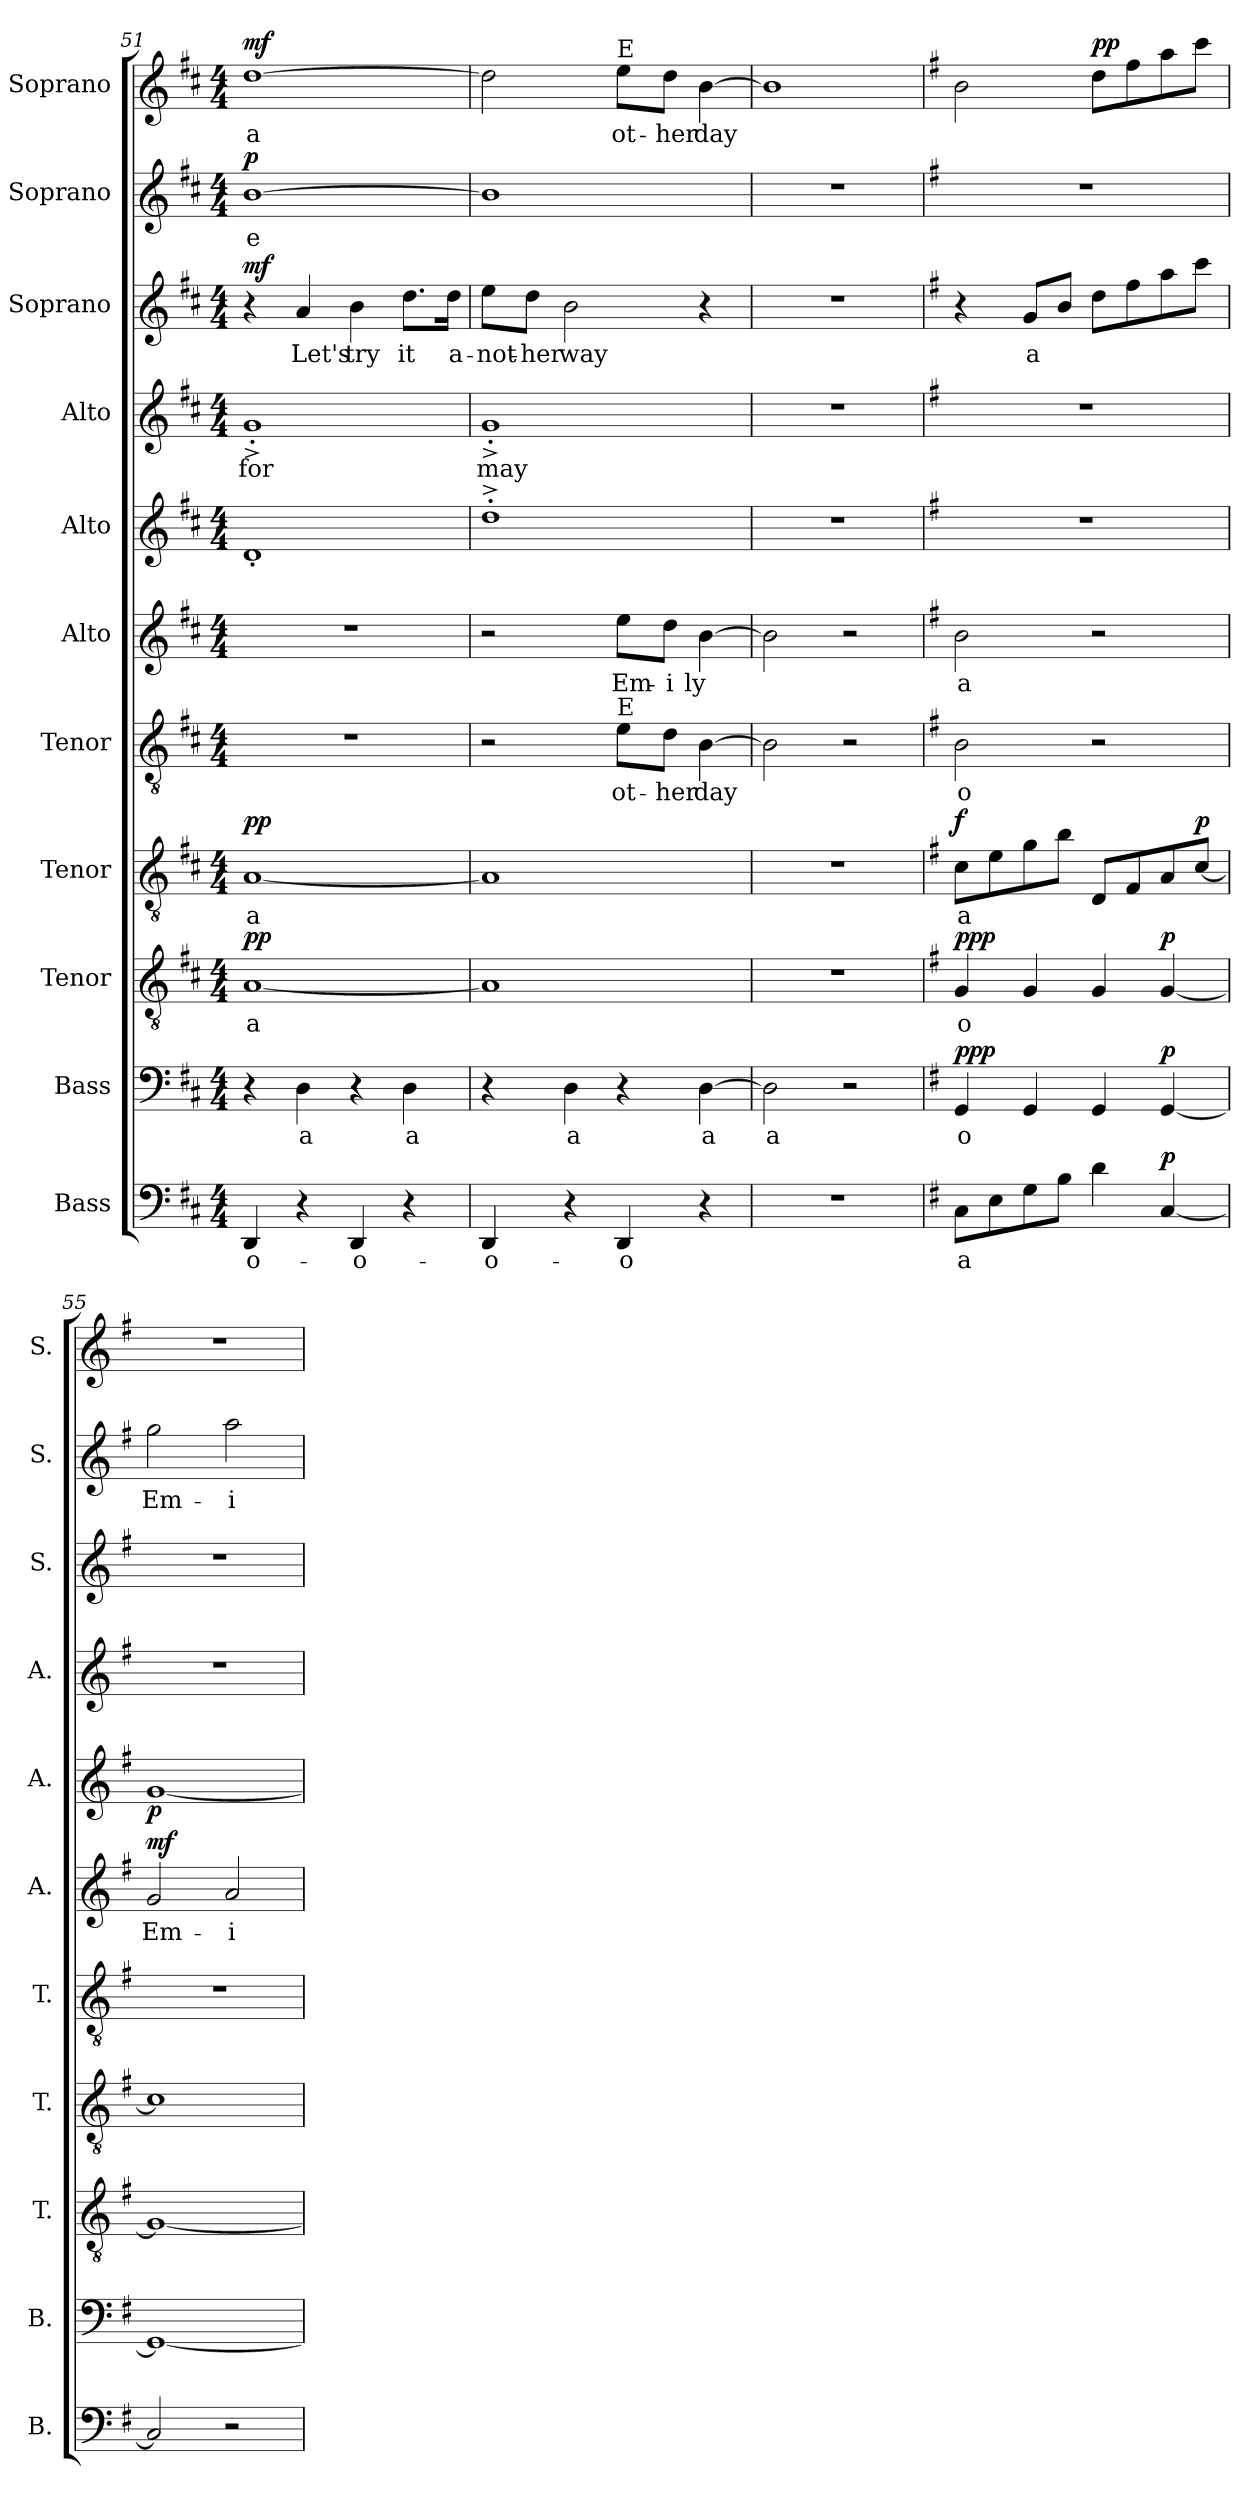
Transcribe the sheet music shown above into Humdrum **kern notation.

**kern	**text	**dynam	**kern	**text	**dynam	**kern	**text	**dynam	**kern	**text	**dynam	**kern	**text	**kern	**text	**dynam	**kern	**dynam	**kern	**text	**kern	**text	**dynam	**kern	**text	**dynam	**kern	**text	**dynam
*part11	*part11	*part11	*part10	*part10	*part10	*part9	*part9	*part9	*part8	*part8	*part8	*part7	*part7	*part6	*part6	*part6	*part5	*part5	*part4	*part4	*part3	*part3	*part3	*part2	*part2	*part2	*part1	*part1	*part1
*staff11	*staff11	*staff11	*staff10	*staff10	*staff10	*staff9	*staff9	*staff9	*staff8	*staff8	*staff8	*staff7	*staff7	*staff6	*staff6	*staff6	*staff5	*staff5	*staff4	*staff4	*staff3	*staff3	*staff3	*staff2	*staff2	*staff2	*staff1	*staff1	*staff1
*I"Bass	*	*	*I"Bass	*	*	*I"Tenor	*	*	*I"Tenor	*	*	*I"Tenor	*	*I"Alto	*	*	*I"Alto	*	*I"Alto	*	*I"Soprano	*	*	*I"Soprano	*	*	*I"Soprano	*	*
*I'B.	*	*	*I'B.	*	*	*I'T.	*	*	*I'T.	*	*	*I'T.	*	*I'A.	*	*	*I'A.	*	*I'A.	*	*I'S.	*	*	*I'S.	*	*	*I'S.	*	*
*clefF4	*	*	*clefF4	*	*	*clefGv2	*	*	*clefGv2	*	*	*clefGv2	*	*clefG2	*	*	*clefG2	*	*clefG2	*	*clefG2	*	*	*clefG2	*	*	*clefG2	*	*
*k[f#c#]	*	*	*k[f#c#]	*	*	*k[f#c#]	*	*	*k[f#c#]	*	*	*k[f#c#]	*	*k[f#c#]	*	*	*k[f#c#]	*	*k[f#c#]	*	*k[f#c#]	*	*	*k[f#c#]	*	*	*k[f#c#]	*	*
*M4/4	*	*	*M4/4	*	*	*M4/4	*	*	*M4/4	*	*	*M4/4	*	*M4/4	*	*	*M4/4	*	*M4/4	*	*M4/4	*	*	*M4/4	*	*	*M4/4	*	*
=51	=51	=51	=51	=51	=51	=51	=51	=51	=51	=51	=51	=51	=51	=51	=51	=51	=51	=51	=51	=51	=51	=51	=51	=51	=51	=51	=51	=51	=51
!	!LO:LY:b	!	!	!	!	!	!LO:LY:b	!LO:DY:b	!	!LO:LY:b	!LO:DY:b	!	!	!	!	!	!	!	!	!LO:LY:b	!	!	!LO:DY:b	!	!LO:LY:b	!LO:DY:b	!	!LO:LY:b	!LO:DY:b
4DD/	-o-	.	4r	.	.	[1A	a	pp	[1A	a	pp	1r	.	1r	.	.	1d'	.	1g'^	for	4r	.	mf	[1b	e	p	[1dd	a	mf
!	!	!	!	!LO:LY:b	!	!	!	!	!	!	!	!	!	!	!	!	!	!	!	!	!	!LO:LY:b	!	!	!	!	!	!	!
4r	.	.	4D\	a	.	.	.	.	.	.	.	.	.	.	.	.	.	.	.	.	4a/	Let's	.	.	.	.	.	.	.
!	!LO:LY:b	!	!	!	!	!	!	!	!	!	!	!	!	!	!	!	!	!	!	!	!	!LO:LY:b	!	!	!	!	!	!	!
4DD/	-o-	.	4r	.	.	.	.	.	.	.	.	.	.	.	.	.	.	.	.	.	4b\	try	.	.	.	.	.	.	.
!	!	!	!	!LO:LY:b	!	!	!	!	!	!	!	!	!	!	!	!	!	!	!	!	!	!LO:LY:b	!	!	!	!	!	!	!
4r	.	.	4D\	a	.	.	.	.	.	.	.	.	.	.	.	.	.	.	.	.	8.dd\L	it	.	.	.	.	.	.	.
!	!	!	!	!	!	!	!	!	!	!	!	!	!	!	!	!	!	!	!	!	!	!LO:LY:b	!	!	!	!	!	!	!
.	.	.	.	.	.	.	.	.	.	.	.	.	.	.	.	.	.	.	.	.	16dd\Jk	a-	.	.	.	.	.	.	.
=52	=52	=52	=52	=52	=52	=52	=52	=52	=52	=52	=52	=52	=52	=52	=52	=52	=52	=52	=52	=52	=52	=52	=52	=52	=52	=52	=52	=52	=52
!	!LO:LY:b	!	!	!	!	!	!	!	!	!	!	!	!	!	!	!	!	!	!	!LO:LY:b	!	!LO:LY:b	!	!	!	!	!	!	!
4DD/	-o-	.	4r	.	.	1A]	.	.	1A]	.	.	2r	.	2r	.	.	1dd'^	.	1g'^	may	8ee\L	-not-	.	1b]	.	.	2dd\]	.	.
!	!	!	!	!	!	!	!	!	!	!	!	!	!	!	!	!	!	!	!	!	!	!LO:LY:b	!	!	!	!	!	!	!
.	.	.	.	.	.	.	.	.	.	.	.	.	.	.	.	.	.	.	.	.	8dd\J	-her	.	.	.	.	.	.	.
!	!	!	!	!LO:LY:b	!	!	!	!	!	!	!	!	!	!	!	!	!	!	!	!	!	!LO:LY:b	!	!	!	!	!	!	!
4r	.	.	4D\	a	.	.	.	.	.	.	.	.	.	.	.	.	.	.	.	.	2b\	way	.	.	.	.	.	.	.
!	!	!	!	!	!	!	!	!	!	!	!	!	!	!	!	!	!	!	!	!	!	!	!	!	!	!	!LO:TX:a:t=E	!	!
!	!	!	!	!	!	!	!	!	!	!	!	!LO:TX:a:t=E	!	!	!	!	!	!	!	!	!	!	!	!	!	!	!	!	!
!	!LO:LY:b	!	!	!	!	!	!	!	!	!	!	!	!LO:LY:b	!	!LO:LY:b	!	!	!	!	!	!	!	!	!	!	!	!	!LO:LY:b	!
4DD/	-o	.	4r	.	.	.	.	.	.	.	.	8e\L	ot-	8ee\L	Em-	.	.	.	.	.	.	.	.	.	.	.	8ee\L	ot-	.
!	!	!	!	!	!	!	!	!	!	!	!	!	!LO:LY:b	!	!LO:LY:b	!	!	!	!	!	!	!	!	!	!	!	!	!LO:LY:b	!
.	.	.	.	.	.	.	.	.	.	.	.	8d\J	-her	8dd\J	-i	.	.	.	.	.	.	.	.	.	.	.	8dd\J	-her	.
!	!	!	!	!LO:LY:b	!	!	!	!	!	!	!	!	!LO:LY:b	!	!LO:LY:b	!	!	!	!	!	!	!	!	!	!	!	!	!LO:LY:b	!
4r	.	.	[4D\	a	.	.	.	.	.	.	.	[4B\	day	[4b\	ly	.	.	.	.	.	4r	.	.	.	.	.	[4b\	day	.
!!LO:PB:g=z
=53	=53	=53	=53	=53	=53	=53	=53	=53	=53	=53	=53	=53	=53	=53	=53	=53	=53	=53	=53	=53	=53	=53	=53	=53	=53	=53	=53	=53	=53
*	*	*	*	*	*	*	*	*	*	*	*	*	*	*	*	*	*	*	*	*	*	*	*	*	*	*	*MM100	*	*
!	!	!	!	!LO:LY:b	!	!	!	!	!	!	!	!	!	!	!	!	!	!	!	!	!	!	!	!	!	!	!	!	!
1r	.	.	2D\]	a	.	1r	.	.	1r	.	.	2B\]	.	2b\]	.	.	1r	.	1r	.	1r	.	.	1r	.	.	1b]	.	.
.	.	.	2r	.	.	.	.	.	.	.	.	2r	.	2r	.	.	.	.	.	.	.	.	.	.	.	.	.	.	.
=54	=54	=54	=54	=54	=54	=54	=54	=54	=54	=54	=54	=54	=54	=54	=54	=54	=54	=54	=54	=54	=54	=54	=54	=54	=54	=54	=54	=54	=54
*k[f#]	*	*	*k[f#]	*	*	*k[f#]	*	*	*k[f#]	*	*	*k[f#]	*	*k[f#]	*	*	*k[f#]	*	*k[f#]	*	*k[f#]	*	*	*k[f#]	*	*	*k[f#]	*	*
!	!LO:LY:b	!	!	!LO:LY:b	!LO:DY:b	!	!LO:LY:b	!LO:DY:b	!	!LO:LY:b	!LO:DY:b	!	!LO:LY:b	!	!LO:LY:b	!	!	!	!	!	!	!	!	!	!	!	!	!	!
8C\L	a	.	4GG/	o	ppp	4G/	o	ppp	8c\L	a	f	2B\	o	2b\	a	.	1r	.	1r	.	4r	.	.	1r	.	.	2b\	.	.
8E\	.	.	.	.	.	.	.	.	8e\	.	.	.	.	.	.	.	.	.	.	.	.	.	.	.	.	.	.	.	.
!	!	!	!	!	!	!	!	!	!	!	!	!	!	!	!	!	!	!	!	!	!	!LO:LY:b	!	!	!	!	!	!	!
8G\	.	.	4GG/	.	.	4G/	.	.	8g\	.	.	.	.	.	.	.	.	.	.	.	8g/L	a	.	.	.	.	.	.	.
8B\J	.	.	.	.	.	.	.	.	8b\J	.	.	.	.	.	.	.	.	.	.	.	8b/J	.	.	.	.	.	.	.	.
!	!	!	!	!	!	!	!	!	!	!	!	!	!	!	!	!	!	!	!	!	!	!	!	!	!	!	!	!	!LO:DY:b
4d\	.	.	4GG/	.	.	4G/	.	.	8D/L	.	.	2r	.	2r	.	.	.	.	.	.	8dd\L	.	.	.	.	.	8dd\L	.	pp
.	.	.	.	.	.	.	.	.	8F#/	.	.	.	.	.	.	.	.	.	.	.	8ff#\	.	.	.	.	.	8ff#\	.	.
!	!	!LO:DY:b	!	!	!LO:DY:b	!	!	!LO:DY:b	!	!	!	!	!	!	!	!	!	!	!	!	!	!	!	!	!	!	!	!	!
[4C/	.	p	[4GG/	.	p	[4G/	.	p	8A/	.	.	.	.	.	.	.	.	.	.	.	8aa\	.	.	.	.	.	8aa\	.	.
!	!	!	!	!	!	!	!	!	!	!	!LO:DY:b	!	!	!	!	!	!	!	!	!	!	!	!	!	!	!	!	!	!
.	.	.	.	.	.	.	.	.	[8c/J	.	p	.	.	.	.	.	.	.	.	.	8ccc\J	.	.	.	.	.	8ccc\J	.	.
=55	=55	=55	=55	=55	=55	=55	=55	=55	=55	=55	=55	=55	=55	=55	=55	=55	=55	=55	=55	=55	=55	=55	=55	=55	=55	=55	=55	=55	=55
!	!	!	!	!	!	!	!	!	!	!	!	!	!	!	!LO:LY:b	!LO:DY:b	!	!LO:DY:b	!	!	!	!	!	!	!LO:LY:b	!	!	!	!
2C/]	.	.	1GG_	.	.	1G_	.	.	1c]	.	.	1r	.	2g/	Em-	mf	[1g	p	1r	.	1r	.	.	2gg\	Em-	.	1r	.	.
!	!	!	!	!	!	!	!	!	!	!	!	!	!	!	!LO:LY:b	!	!	!	!	!	!	!	!	!	!LO:LY:b	!	!	!	!
2r	.	.	.	.	.	.	.	.	.	.	.	.	.	2a/	-i-	.	.	.	.	.	.	.	.	2aa\	-i-	.	.	.	.
=	=	=	=	=	=	=	=	=	=	=	=	=	=	=	=	=	=	=	=	=	=	=	=	=	=	=	=	=	=
*-	*-	*-	*-	*-	*-	*-	*-	*-	*-	*-	*-	*-	*-	*-	*-	*-	*-	*-	*-	*-	*-	*-	*-	*-	*-	*-	*-	*-	*-
